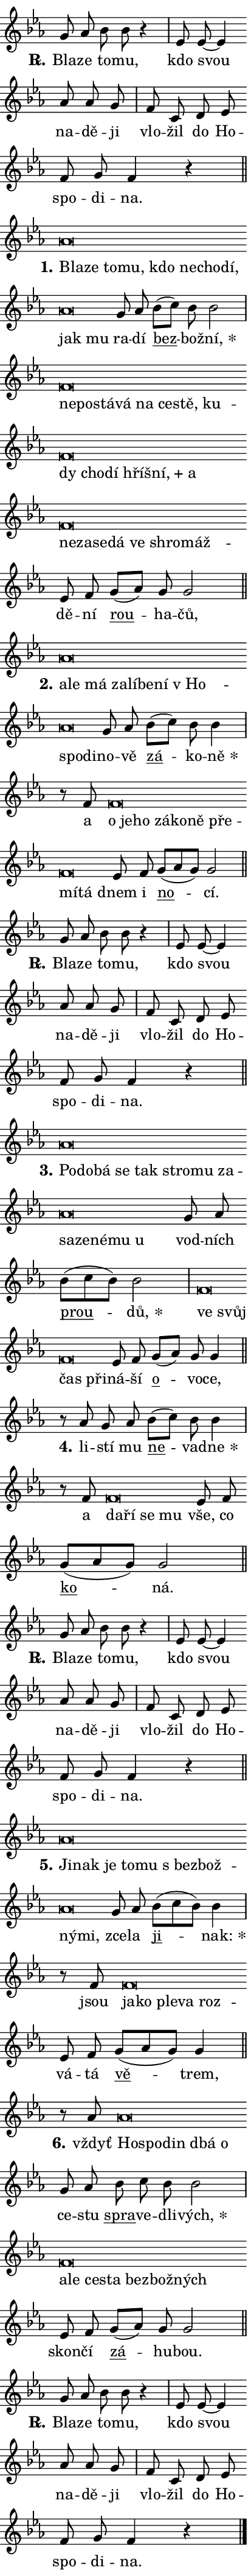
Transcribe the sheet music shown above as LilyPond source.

\version "2.24.0"
\header { tagline = "" }
\paper {
  indent = 0\cm
  top-margin = 0\cm
  right-margin = 0.13\cm % to fit lyric hyphens
  bottom-margin = 0\cm
  left-margin = 0\cm
  paper-width = 7\cm
  page-breaking = #ly:one-page-breaking
  system-system-spacing.basic-distance = #11
  score-system-spacing.basic-distance = #11
  ragged-last = ##f
}


%% Author: Thomas Morley
%% https://lists.gnu.org/archive/html/lilypond-user/2020-05/msg00002.html
#(define (line-position grob)
"Returns position of @var[grob} in current system:
   @code{'start}, if at first time-step
   @code{'end}, if at last time-step
   @code{'middle} otherwise
"
  (let* ((col (ly:item-get-column grob))
         (ln (ly:grob-object col 'left-neighbor))
         (rn (ly:grob-object col 'right-neighbor))
         (col-to-check-left (if (ly:grob? ln) ln col))
         (col-to-check-right (if (ly:grob? rn) rn col))
         (break-dir-left
           (and
             (ly:grob-property col-to-check-left 'non-musical #f)
             (ly:item-break-dir col-to-check-left)))
         (break-dir-right
           (and
             (ly:grob-property col-to-check-right 'non-musical #f)
             (ly:item-break-dir col-to-check-right))))
        (cond ((eqv? 1 break-dir-left) 'start)
              ((eqv? -1 break-dir-right) 'end)
              (else 'middle))))

#(define (tranparent-at-line-position vctor)
  (lambda (grob)
  "Relying on @code{line-position} select the relevant enry from @var{vctor}.
Used to determine transparency,"
    (case (line-position grob)
      ((end) (not (vector-ref vctor 0)))
      ((middle) (not (vector-ref vctor 1)))
      ((start) (not (vector-ref vctor 2))))))

noteHeadBreakVisibility =
#(define-music-function (break-visibility)(vector?)
"Makes @code{NoteHead}s transparent relying on @var{break-visibility}"
#{
  \override NoteHead.transparent =
    #(tranparent-at-line-position break-visibility)
#})

#(define delete-ledgers-for-transparent-note-heads
  (lambda (grob)
    "Reads whether a @code{NoteHead} is transparent.
If so this @code{NoteHead} is removed from @code{'note-heads} from
@var{grob}, which is supposed to be @code{LedgerLineSpanner}.
As a result ledgers are not printed for this @code{NoteHead}"
    (let* ((nhds-array (ly:grob-object grob 'note-heads))
           (nhds-list
             (if (ly:grob-array? nhds-array)
                 (ly:grob-array->list nhds-array)
                 '()))
           ;; Relies on the transparent-property being done before
           ;; Staff.LedgerLineSpanner.after-line-breaking is executed.
           ;; This is fragile ...
           (to-keep
             (remove
               (lambda (nhd)
                 (ly:grob-property nhd 'transparent #f))
               nhds-list)))
      ;; TODO find a better method to iterate over grob-arrays, similiar
      ;; to filter/remove etc for lists
      ;; For now rebuilt from scratch
      (set! (ly:grob-object grob 'note-heads)  '())
      (for-each
        (lambda (nhd)
          (ly:pointer-group-interface::add-grob grob 'note-heads nhd))
        to-keep))))

squashNotes = {
  \override NoteHead.X-extent = #'(-0.2 . 0.2)
  \override NoteHead.Y-extent = #'(-0.75 . 0)
  \override NoteHead.stencil =
    #(lambda (grob)
       (let ((pos (ly:grob-property grob 'staff-position)))
         (begin
           (if (< pos -7) (display "ERROR: Lower brevis then expected\n") (display ""))
           (if (<= pos -6) ly:text-interface::print ly:note-head::print))))
}
unSquashNotes = {
  \revert NoteHead.X-extent
  \revert NoteHead.Y-extent
  \revert NoteHead.stencil
}

hideNotes = \noteHeadBreakVisibility #begin-of-line-visible
unHideNotes = \noteHeadBreakVisibility #all-visible

% work-around for resetting accidentals
% https://lilypond.org/doc/v2.23/Documentation/notation/displaying-rhythms#unmetered-music
cadenzaMeasure = {
  \cadenzaOff
  \partial 1024 s1024
  \cadenzaOn
}

#(define-markup-command (accent layout props text) (markup?)
  "Underline accented syllable"
  (interpret-markup layout props
    #{\markup \override #'(offset . 4.3) \underline { #text }#}))

responsum = \markup \concat {
  "R" \hspace #-1.05 \path #0.1 #'((moveto 0 0.07) (lineto 0.9 0.8)) \hspace #0.05 "."
}

spaceSize = #0.6828661417322834 % exact space size for TeX Gyre Schola

\layout {
  \context {
    \Staff
    \remove "Time_signature_engraver"
    \override LedgerLineSpanner.after-line-breaking = #delete-ledgers-for-transparent-note-heads
  }
  \context {
    \Lyrics {
      \override LyricSpace.minimum-distance = \spaceSize
      \override LyricText.font-name = #"TeX Gyre Schola"
      \override LyricText.font-size = 1
      \override StanzaNumber.font-name = #"TeX Gyre Schola Bold"
      \override StanzaNumber.font-size = 1
    }
  }
  \context {
    \Score 
    \override NoteHead.text =
      #(lambda (grob) 
        (let ((pos (ly:grob-property grob 'staff-position)))
          #{\markup {
            \combine
              \halign #-0.55 \raise #(if (= pos -6) 0 0.5) \override #'(thickness . 2) \draw-line #'(3.2 . 0)
              \musicglyph "noteheads.sM1"
          }#}))
  }
}

% magnetic-lyrics.ily
%
%   written by
%     Jean Abou Samra <jean@abou-samra.fr>
%     Werner Lemberg <wl@gnu.org>
%
%   adapted by
%     Jiri Hon <jiri.hon@gmail.com>
%
% Version 2022-Apr-15

% https://www.mail-archive.com/lilypond-user@gnu.org/msg149350.html

#(define (Left_hyphen_pointer_engraver context)
   "Collect syllable-hyphen-syllable occurrences in lyrics and store
them in properties.  This engraver only looks to the left.  For
example, if the lyrics input is @code{foo -- bar}, it does the
following.

@itemize @bullet
@item
Set the @code{text} property of the @code{LyricHyphen} grob between
@q{foo} and @q{bar} to @code{foo}.

@item
Set the @code{left-hyphen} property of the @code{LyricText} grob with
text @q{foo} to the @code{LyricHyphen} grob between @q{foo} and
@q{bar}.
@end itemize

Use this auxiliary engraver in combination with the
@code{lyric-@/text::@/apply-@/magnetic-@/offset!} hook."
   (let ((hyphen #f)
         (text #f))
     (make-engraver
      (acknowledgers
       ((lyric-syllable-interface engraver grob source-engraver)
        (set! text grob)))
      (end-acknowledgers
       ((lyric-hyphen-interface engraver grob source-engraver)
        ;(when (not (grob::has-interface grob 'lyric-space-interface))
          (set! hyphen grob)));)
      ((stop-translation-timestep engraver)
       (when (and text hyphen)
         (ly:grob-set-object! text 'left-hyphen hyphen))
       (set! text #f)
       (set! hyphen #f)))))

#(define (lyric-text::apply-magnetic-offset! grob)
   "If the space between two syllables is less than the value in
property @code{LyricText@/.details@/.squash-threshold}, move the right
syllable to the left so that it gets concatenated with the left
syllable.

Use this function as a hook for
@code{LyricText@/.after-@/line-@/breaking} if the
@code{Left_@/hyphen_@/pointer_@/engraver} is active."
   (let ((hyphen (ly:grob-object grob 'left-hyphen #f)))
     (when hyphen
       (let ((left-text (ly:spanner-bound hyphen LEFT)))
         (when (grob::has-interface left-text 'lyric-syllable-interface)
           (let* ((common (ly:grob-common-refpoint grob left-text X))
                  (this-x-ext (ly:grob-extent grob common X))
                  (left-x-ext
                   (begin
                     ;; Trigger magnetism for left-text.
                     (ly:grob-property left-text 'after-line-breaking)
                     (ly:grob-extent left-text common X)))
                  ;; `delta` is the gap width between two syllables.
                  (delta (- (interval-start this-x-ext)
                            (interval-end left-x-ext)))
                  (details (ly:grob-property grob 'details))
                  (threshold (assoc-get 'squash-threshold details 0.2)))
             (when (< delta threshold)
               (let* (;; We have to manipulate the input text so that
                      ;; ligatures crossing syllable boundaries are not
                      ;; disabled.  For languages based on the Latin
                      ;; script this is essentially a beautification.
                      ;; However, for non-Western scripts it can be a
                      ;; necessity.
                      (lt (ly:grob-property left-text 'text))
                      (rt (ly:grob-property grob 'text))
                      (is-space (grob::has-interface hyphen 'lyric-space-interface))
                      (space (if is-space " " ""))
                      (extra-delta (if is-space spaceSize 0))
                      ;; Append new syllable.
                      (ltrt-space (if (and (string? lt) (string? rt))
                                (string-append lt space rt)
                                (make-concat-markup (list lt space rt))))
                      ;; Right-align `ltrt` to the right side.
                      (ltrt-space-markup (grob-interpret-markup
                               grob
                               (make-translate-markup
                                (cons (interval-length this-x-ext) 0)
                                (make-right-align-markup ltrt-space)))))
                 (begin
                   ;; Don't print `left-text`.
                   (ly:grob-set-property! left-text 'stencil #f)
                   ;; Set text and stencil (which holds all collected
                   ;; syllables so far) and shift it to the left.
                   (ly:grob-set-property! grob 'text ltrt-space)
                   (ly:grob-set-property! grob 'stencil ltrt-space-markup)
                   (ly:grob-translate-axis! grob (- (- delta extra-delta)) X))))))))))


#(define (lyric-hyphen::displace-bounds-first grob)
   ;; Make very sure this callback isn't triggered too early.
   (let ((left (ly:spanner-bound grob LEFT))
         (right (ly:spanner-bound grob RIGHT)))
     (ly:grob-property left 'after-line-breaking)
     (ly:grob-property right 'after-line-breaking)
     (ly:lyric-hyphen::print grob)))

squashThreshold = #0.4

\layout {
  \context {
    \Lyrics
    \consists #Left_hyphen_pointer_engraver
    \override LyricText.after-line-breaking =
      #lyric-text::apply-magnetic-offset!
    \override LyricHyphen.stencil = #lyric-hyphen::displace-bounds-first
    \override LyricText.details.squash-threshold = \squashThreshold
    \override LyricHyphen.minimum-distance = 0
    \override LyricHyphen.minimum-length = \squashThreshold
  }
}

squashText = \override LyricText.details.squash-threshold = 9999
unSquashText = \override LyricText.details.squash-threshold = \squashThreshold

leftText = \override LyricText.self-alignment-X = #LEFT
unLeftText = \revert LyricText.self-alignment-X

starOffset = #(lambda (grob) 
                (let ((x_offset (ly:self-alignment-interface::aligned-on-x-parent grob)))
                  (if (= x_offset 0) 0 (+ x_offset 1.2))))

star = #(define-music-function (syllable)(string?)
"Append star separator at the end of a syllable"
#{
  \once \override LyricText.X-offset = #starOffset
  \lyricmode { \markup {
    #syllable
    \override #'((font-name . "TeX Gyre Schola Bold")) \hspace #0.2 \lower #0.65 \larger "*"
  } }
#})

starAccent = #(define-music-function (syllable)(string?)
"Append star separator at the end of a syllable and make accent"
#{
  \once \override LyricText.X-offset = #starOffset
  \lyricmode { \markup {
    \accent #syllable
    \override #'((font-name . "TeX Gyre Schola Bold")) \hspace #0.2 \lower #0.65 \larger "*"
  } }
#})

breath = #(define-music-function (syllable)(string?)
"Append breathing indicator at the end of a syllable"
#{
  \lyricmode { \markup { #syllable "+" } }
#})

optionalBreath = #(define-music-function (syllable)(string?)
"Append optional breathing indicator at the end of a syllable"
#{
  \lyricmode { \markup { #syllable "(+)" } }
#})


\score {
    <<
        \new Voice = "melody" { \cadenzaOn \key es \major \relative { g'8 as bes bes r4 \cadenzaMeasure \bar "|" es,8 es~ es4 \bar "" as8 as g \cadenzaMeasure \bar "|" f c \bar "" d es \bar "" f g f4 r \cadenzaMeasure \bar "||" \break } }
        \new Lyrics \lyricsto "melody" { \lyricmode { \set stanza = \responsum
Bla -- ze to -- mu, kdo svou na -- dě -- ji vlo -- žil do Ho -- spo -- di -- na. } }
    >>
    \layout {}
}

\score {
    <<
        \new Voice = "melody" { \cadenzaOn \key es \major \relative { \squashNotes as'\breve*1/16 \hideNotes \breve*1/16 \bar "" \breve*1/16 \bar "" \breve*1/16 \bar "" \breve*1/16 \bar "" \breve*1/16 \bar "" \breve*1/16 \bar "" \breve*1/16 \bar "" \breve*1/16 \breve*1/16 \bar "" \unHideNotes \unSquashNotes g8 as \bar "" bes[( c)] bes bes2 \cadenzaMeasure \bar "|" \squashNotes f\breve*1/16 \hideNotes \breve*1/16 \bar "" \breve*1/16 \bar "" \breve*1/16 \bar "" \breve*1/16 \bar "" \breve*1/16 \bar "" \breve*1/16 \bar "" \breve*1/16 \bar "" \breve*1/16 \bar "" \breve*1/16 \bar "" \breve*1/16 \bar "" \breve*1/16 \bar "" \breve*1/16 \bar "" \breve*1/16 \bar "" \breve*1/16 \bar "" \breve*1/16 \bar "" \breve*1/16 \bar "" \breve*1/16 \bar "" \breve*1/16 \bar "" \breve*1/16 \breve*1/16 \bar "" \unHideNotes \unSquashNotes es8 f \bar "" g[( as)] g g2 \cadenzaMeasure \bar "||" \break } }
        \new Lyrics \lyricsto "melody" { \lyricmode { \set stanza = "1."
\leftText Bla -- \squashText ze to -- mu, kdo ne -- cho -- dí, jak mu \unLeftText \unSquashText ra -- dí \markup \accent bez -- bož -- \star ní, \leftText ne -- \squashText po -- stá -- vá na ce -- stě, ku -- dy cho -- dí hří -- \breath "šní," a ne -- za -- se -- dá ve shro -- máž -- \unLeftText \unSquashText dě -- ní \markup \accent rou -- ha -- čů, } }
    >>
    \layout {}
}

\score {
    <<
        \new Voice = "melody" { \cadenzaOn \key es \major \relative { \squashNotes as'\breve*1/16 \hideNotes \breve*1/16 \bar "" \breve*1/16 \bar "" \breve*1/16 \bar "" \breve*1/16 \bar "" \breve*1/16 \bar "" \breve*1/16 \bar "" \breve*1/16 \bar "" \breve*1/16 \breve*1/16 \bar "" \unHideNotes \unSquashNotes g8 as \bar "" bes[( c)] bes bes4 \cadenzaMeasure \bar "|" r8 f8 \squashNotes f\breve*1/16 \hideNotes \breve*1/16 \bar "" \breve*1/16 \bar "" \breve*1/16 \bar "" \breve*1/16 \bar "" \breve*1/16 \bar "" \breve*1/16 \bar "" \breve*1/16 \breve*1/16 \bar "" \unHideNotes \unSquashNotes es8 f \bar "" g[( as g)] g2 \cadenzaMeasure \bar "||" \break } }
        \new Lyrics \lyricsto "melody" { \lyricmode { \set stanza = "2."
\leftText a -- \squashText le má za -- lí -- be -- ní "v Ho" -- spo -- di -- \unLeftText \unSquashText no -- vě \markup \accent zá -- ko -- \star ně a \leftText o \squashText je -- ho zá -- ko -- ně pře -- mí -- tá \unLeftText \unSquashText dnem i \markup \accent no -- cí. } }
    >>
    \layout {}
}

\score {
    <<
        \new Voice = "melody" { \cadenzaOn \key es \major \relative { g'8 as bes bes r4 \cadenzaMeasure \bar "|" es,8 es~ es4 \bar "" as8 as g \cadenzaMeasure \bar "|" f c \bar "" d es \bar "" f g f4 r \cadenzaMeasure \bar "||" \break } }
        \new Lyrics \lyricsto "melody" { \lyricmode { \set stanza = \responsum
Bla -- ze to -- mu, kdo svou na -- dě -- ji vlo -- žil do Ho -- spo -- di -- na. } }
    >>
    \layout {}
}

\score {
    <<
        \new Voice = "melody" { \cadenzaOn \key es \major \relative { \squashNotes as'\breve*1/16 \hideNotes \breve*1/16 \bar "" \breve*1/16 \bar "" \breve*1/16 \bar "" \breve*1/16 \bar "" \breve*1/16 \bar "" \breve*1/16 \bar "" \breve*1/16 \bar "" \breve*1/16 \bar "" \breve*1/16 \bar "" \breve*1/16 \bar "" \breve*1/16 \breve*1/16 \bar "" \unHideNotes \unSquashNotes g8 as \bar "" bes[( c bes)] bes2 \cadenzaMeasure \bar "|" \squashNotes f\breve*1/16 \hideNotes \breve*1/16 \bar "" \breve*1/16 \breve*1/16 \bar "" \unHideNotes \unSquashNotes es8 f \bar "" g[( as)] g g4 \cadenzaMeasure \bar "||" \break } }
        \new Lyrics \lyricsto "melody" { \lyricmode { \set stanza = "3."
\leftText Po -- \squashText do -- bá se tak stro -- mu za -- sa -- ze -- né -- mu u \unLeftText \unSquashText vod -- ních \markup \accent prou -- \star dů, \leftText ve \squashText svůj čas při -- \unLeftText \unSquashText ná -- ší \markup \accent o -- vo -- ce, } }
    >>
    \layout {}
}

\score {
    <<
        \new Voice = "melody" { \cadenzaOn \key es \major \relative { r8 as' g as \bar "" bes[( c)] bes bes4 \cadenzaMeasure \bar "|" r8 f8 \squashNotes f\breve*1/16 \hideNotes \breve*1/16 \bar "" \breve*1/16 \breve*1/16 \bar "" \unHideNotes \unSquashNotes es8 f \bar "" g[( as g)] g2 \cadenzaMeasure \bar "||" \break } }
        \new Lyrics \lyricsto "melody" { \lyricmode { \set stanza = "4."
li -- stí mu \markup \accent ne -- vad -- \star ne a \leftText da -- \squashText ří se mu \unLeftText \unSquashText vše, co \markup \accent ko -- ná. } }
    >>
    \layout {}
}

\score {
    <<
        \new Voice = "melody" { \cadenzaOn \key es \major \relative { g'8 as bes bes r4 \cadenzaMeasure \bar "|" es,8 es~ es4 \bar "" as8 as g \cadenzaMeasure \bar "|" f c \bar "" d es \bar "" f g f4 r \cadenzaMeasure \bar "||" \break } }
        \new Lyrics \lyricsto "melody" { \lyricmode { \set stanza = \responsum
Bla -- ze to -- mu, kdo svou na -- dě -- ji vlo -- žil do Ho -- spo -- di -- na. } }
    >>
    \layout {}
}

\score {
    <<
        \new Voice = "melody" { \cadenzaOn \key es \major \relative { \squashNotes as'\breve*1/16 \hideNotes \breve*1/16 \bar "" \breve*1/16 \bar "" \breve*1/16 \bar "" \breve*1/16 \bar "" \breve*1/16 \bar "" \breve*1/16 \bar "" \breve*1/16 \breve*1/16 \bar "" \unHideNotes \unSquashNotes g8 as \bar "" bes[( c bes)] bes4 \cadenzaMeasure \bar "|" r8 f \squashNotes f\breve*1/16 \hideNotes \breve*1/16 \bar "" \breve*1/16 \bar "" \breve*1/16 \breve*1/16 \bar "" \unHideNotes \unSquashNotes es8 f \bar "" g[( as g)] g4 \cadenzaMeasure \bar "||" \break } }
        \new Lyrics \lyricsto "melody" { \lyricmode { \set stanza = "5."
\leftText Ji -- \squashText nak je to -- mu "s bez" -- bož -- ný -- mi, \unLeftText \unSquashText zce -- la \markup \accent ji -- \star nak: jsou \leftText ja -- \squashText ko ple -- va roz -- \unLeftText \unSquashText vá -- tá \markup \accent vě -- trem, } }
    >>
    \layout {}
}

\score {
    <<
        \new Voice = "melody" { \cadenzaOn \key es \major \relative { r8 as' \squashNotes as\breve*1/16 \hideNotes \breve*1/16 \bar "" \breve*1/16 \bar "" \breve*1/16 \breve*1/16 \bar "" \unHideNotes \unSquashNotes g8 as \bar "" bes c bes bes2 \cadenzaMeasure \bar "|" \squashNotes f\breve*1/16 \hideNotes \breve*1/16 \bar "" \breve*1/16 \bar "" \breve*1/16 \bar "" \breve*1/16 \bar "" \breve*1/16 \breve*1/16 \bar "" \unHideNotes \unSquashNotes es8 f \bar "" g[( as)] g g2 \cadenzaMeasure \bar "||" \break } }
        \new Lyrics \lyricsto "melody" { \lyricmode { \set stanza = "6."
vždyť \leftText Ho -- \squashText spo -- din dbá o \unLeftText \unSquashText ce -- stu \markup \accent spra -- ve -- dli -- \star vých, \leftText a -- \squashText le ce -- sta bez -- bož -- ných \unLeftText \unSquashText skon -- čí \markup \accent zá -- hu -- bou. } }
    >>
    \layout {}
}

\score {
    <<
        \new Voice = "melody" { \cadenzaOn \key es \major \relative { g'8 as bes bes r4 \cadenzaMeasure \bar "|" es,8 es~ es4 \bar "" as8 as g \cadenzaMeasure \bar "|" f c \bar "" d es \bar "" f g f4 r \cadenzaMeasure \bar "||" \break } \bar "|." }
        \new Lyrics \lyricsto "melody" { \lyricmode { \set stanza = \responsum
Bla -- ze to -- mu, kdo svou na -- dě -- ji vlo -- žil do Ho -- spo -- di -- na. } }
    >>
    \layout {}
}
